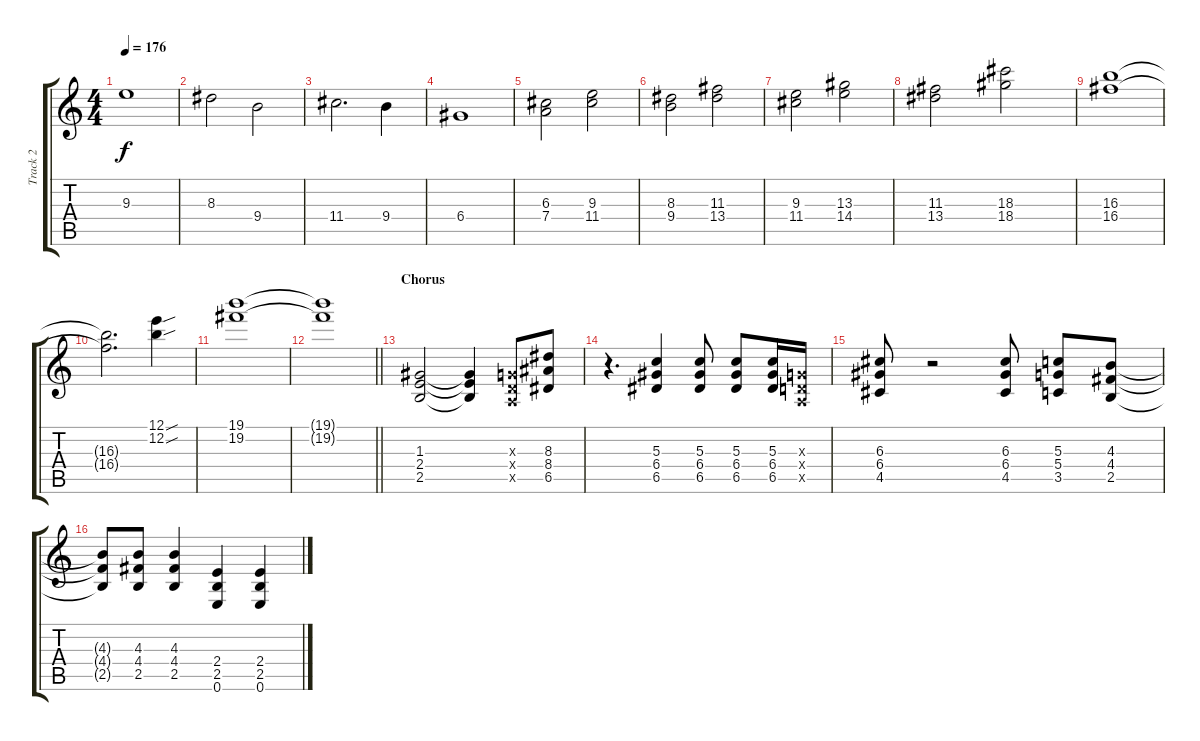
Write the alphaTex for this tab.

\track ("Track 2" "Track 2") {instrument overdrivenguitar}
\staff {score tabs}
\tuning (E4 B3 G3 D3 A2 E2) {hide}
\ts (4 4)
\tempo 176
\clef g2
\ks c
9.3.1{dy f} |
8.3.2 9.4.2 |
11.4.2{d} 9.4.4 |
6.4.1 |
(6.3 7.4).2 (9.3 11.4).2 |
(8.3 9.4).2 (11.3 13.4).2 |
(9.3 11.4).2 (13.3 14.4).2 |
(11.3 13.4).2 (18.3 18.4).2 |
(16.3 16.4).1 |
(16.3{t} 16.4{t}).2{d} (12.1{sou} 12.2{sou}).4 |
(19.1 19.2).1 |
\barLineRight lightlight
(19.1{t} 19.2{t}).1 |
\section ("" "Chorus")
(1.3 2.4 2.5).2 (1.3{t} 2.4{t} 2.5{t}).4 (0.3{x} 0.4{x} 0.5{x}).8 (8.3 8.4 6.5).8 |
r.4{d} (5.3 6.4 6.5).4 (5.3 6.4 6.5).8 (5.3 6.4 6.5).8 (5.3 6.4 6.5).16 (0.3{x} 0.4{x} 0.5{x}).16 |
(6.3 6.4 4.5).8 r.2 (6.3 6.4 4.5).8 (5.3 5.4 3.5).8 (4.3 4.4 2.5).8 |
(4.3{t} 4.4{t} 2.5{t}).8 (4.3 4.4 2.5).8 (4.3 4.4 2.5).4 (2.4 2.5 0.6).4 (2.4 2.5 0.6).4
